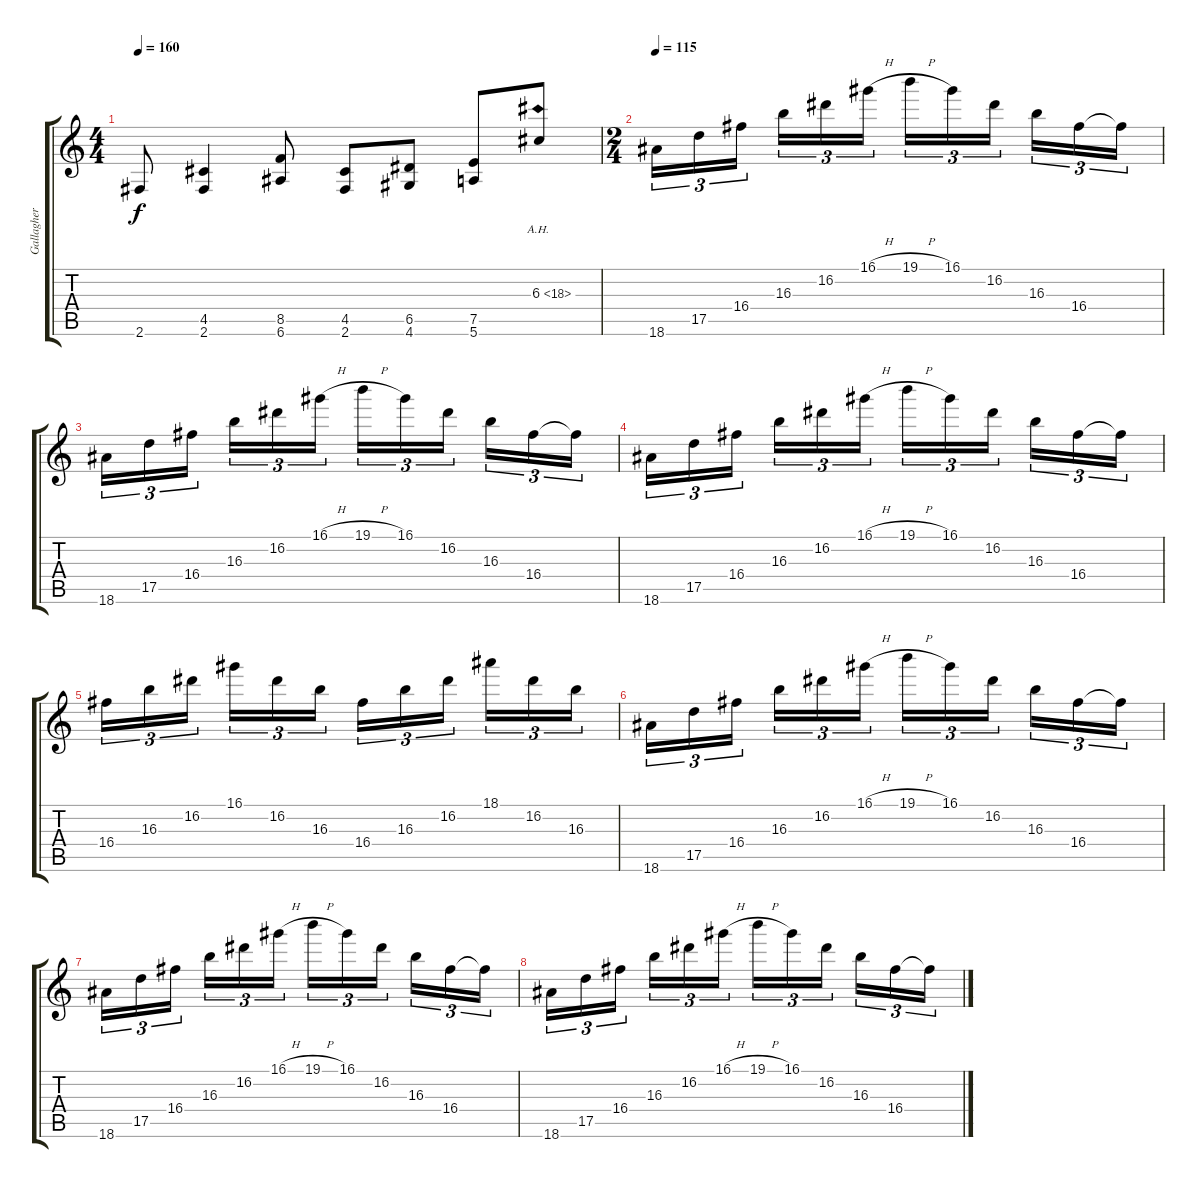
\track ("Gallagher (Guitar)" "Gallagher ") {instrument distortionguitar}
\staff {score tabs}
\tuning (E4 B3 G3 D3 A2 E2) {hide}
\ts (4 4)
\tempo 160
\clef g2
\ks c
2.6.8{dy f} (4.5 2.6).4 (8.5 6.6).8 (4.5 2.6).8 (6.5 4.6).8 (7.5 5.6).8 6.3{ah 12}.8 |
\ts (2 4)
\tempo 115
18.6.16{tu (3 2)} 17.5.16{tu (3 2)} 16.4.16{tu (3 2)} 16.3.16{tu (3 2)} 16.2.16{tu (3 2)} 16.1{h}.16{tu (3 2)} 19.1{h}.16{tu (3 2)} 16.1.16{tu (3 2)} 16.2.16{tu (3 2)} 16.3.16{tu (3 2)} 16.4.16{tu (3 2)} 16.4{t}.16{tu (3 2)} |
18.6.16{tu (3 2)} 17.5.16{tu (3 2)} 16.4.16{tu (3 2)} 16.3.16{tu (3 2)} 16.2.16{tu (3 2)} 16.1{h}.16{tu (3 2)} 19.1{h}.16{tu (3 2)} 16.1.16{tu (3 2)} 16.2.16{tu (3 2)} 16.3.16{tu (3 2)} 16.4.16{tu (3 2)} 16.4{t}.16{tu (3 2)} |
18.6.16{tu (3 2)} 17.5.16{tu (3 2)} 16.4.16{tu (3 2)} 16.3.16{tu (3 2)} 16.2.16{tu (3 2)} 16.1{h}.16{tu (3 2)} 19.1{h}.16{tu (3 2)} 16.1.16{tu (3 2)} 16.2.16{tu (3 2)} 16.3.16{tu (3 2)} 16.4.16{tu (3 2)} 16.4{t}.16{tu (3 2)} |
16.4.16{tu (3 2)} 16.3.16{tu (3 2)} 16.2.16{tu (3 2)} 16.1.16{tu (3 2)} 16.2.16{tu (3 2)} 16.3.16{tu (3 2)} 16.4.16{tu (3 2)} 16.3.16{tu (3 2)} 16.2.16{tu (3 2)} 18.1.16{tu (3 2)} 16.2.16{tu (3 2)} 16.3.16{tu (3 2)} |
18.6.16{tu (3 2)} 17.5.16{tu (3 2)} 16.4.16{tu (3 2)} 16.3.16{tu (3 2)} 16.2.16{tu (3 2)} 16.1{h}.16{tu (3 2)} 19.1{h}.16{tu (3 2)} 16.1.16{tu (3 2)} 16.2.16{tu (3 2)} 16.3.16{tu (3 2)} 16.4.16{tu (3 2)} 16.4{t}.16{tu (3 2)} |
18.6.16{tu (3 2)} 17.5.16{tu (3 2)} 16.4.16{tu (3 2)} 16.3.16{tu (3 2)} 16.2.16{tu (3 2)} 16.1{h}.16{tu (3 2)} 19.1{h}.16{tu (3 2)} 16.1.16{tu (3 2)} 16.2.16{tu (3 2)} 16.3.16{tu (3 2)} 16.4.16{tu (3 2)} 16.4{t}.16{tu (3 2)} |
18.6.16{tu (3 2)} 17.5.16{tu (3 2)} 16.4.16{tu (3 2)} 16.3.16{tu (3 2)} 16.2.16{tu (3 2)} 16.1{h}.16{tu (3 2)} 19.1{h}.16{tu (3 2)} 16.1.16{tu (3 2)} 16.2.16{tu (3 2)} 16.3.16{tu (3 2)} 16.4.16{tu (3 2)} 16.4{t}.16{tu (3 2)}
